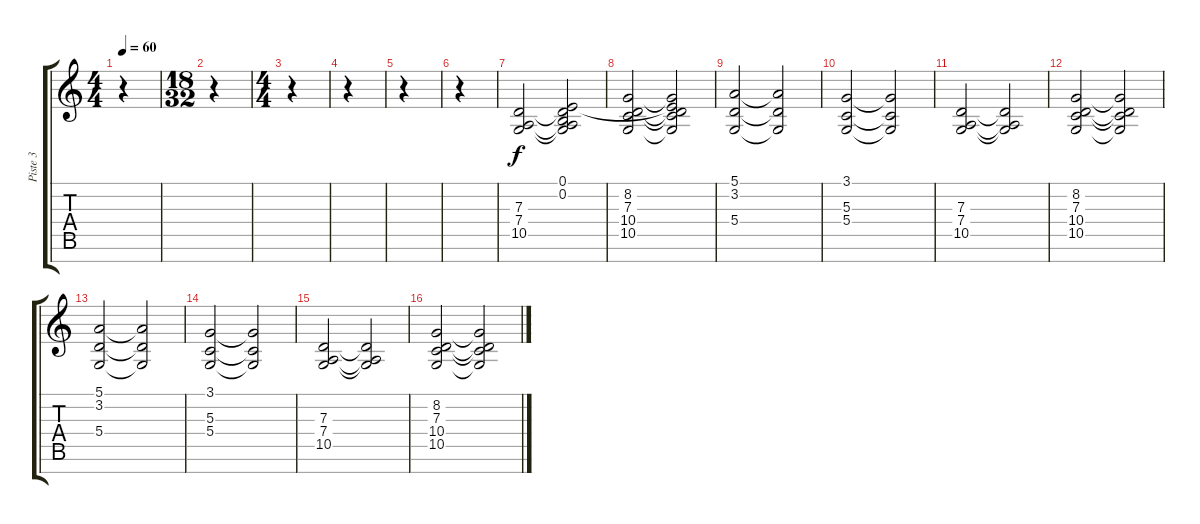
\track ("Piste 3" "Piste 3") {instrument rockorgan}
\staff {score tabs}
\tuning (E4 B3 G3 D3 A2 E2 B1) {hide}
\ts (4 4)
\tempo 60
\clef g2
\ks c
r.4{dy f} |
\ts (18 32)
r.4 |
\ts (4 4)
r.4 |
r.4 |
r.4 |
r.4 |
(7.3 7.4 10.5).2{volume 7 instrument stringensemble1} (0.1 0.2 7.3{t} 7.4{t} 10.5{t}).2 |
(8.2 7.3 10.4 10.5).2 (0.1{t} 8.2{t} 7.3{t} 10.4{t} 10.5{t}).2 |
(5.1 3.2 5.4).2{volume 7 instrument stringensemble1} (5.1{t} 3.2{t} 5.4{t}).2 |
(3.1 5.3 5.4).2 (3.1{t} 5.3{t} 5.4{t}).2 |
(7.3 7.4 10.5).2{volume 7 instrument stringensemble1} (7.3{t} 7.4{t} 10.5{t}).2 |
(8.2 7.3 10.4 10.5).2 (8.2{t} 7.3{t} 10.4{t} 10.5{t}).2 |
(5.1 3.2 5.4).2{volume 7 instrument stringensemble1} (5.1{t} 3.2{t} 5.4{t}).2 |
(3.1 5.3 5.4).2 (3.1{t} 5.3{t} 5.4{t}).2 |
(7.3 7.4 10.5).2{volume 7 instrument stringensemble1} (7.3{t} 7.4{t} 10.5{t}).2 |
(8.2 7.3 10.4 10.5).2 (8.2{t} 7.3{t} 10.4{t} 10.5{t}).2
